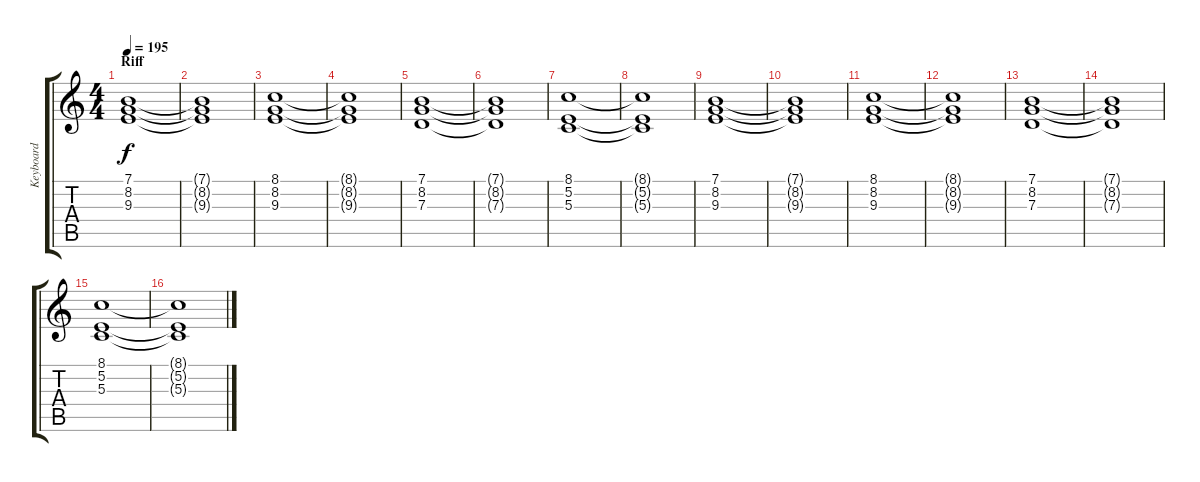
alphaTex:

\track ("Keyboard " "Keyboard ") {instrument stringensemble1}
\staff {score tabs}
\tuning (E4 B3 G3 D3 A2 E2) {hide}
\ts (4 4)
\section ("" "Riff")
\tempo 195
\clef g2
\ks c
(7.1 8.2 9.3).1{dy f} |
(7.1{t} 8.2{t} 9.3{t}).1 |
(8.1 8.2 9.3).1 |
(8.1{t} 8.2{t} 9.3{t}).1 |
(7.1 8.2 7.3).1 |
(7.1{t} 8.2{t} 7.3{t}).1 |
(8.1 5.2 5.3).1 |
(8.1{t} 5.2{t} 5.3{t}).1 |
\section ("" "")
(7.1 8.2 9.3).1 |
(7.1{t} 8.2{t} 9.3{t}).1 |
(8.1 8.2 9.3).1 |
(8.1{t} 8.2{t} 9.3{t}).1 |
(7.1 8.2 7.3).1 |
(7.1{t} 8.2{t} 7.3{t}).1 |
(8.1 5.2 5.3).1 |
(8.1{t} 5.2{t} 5.3{t}).1
